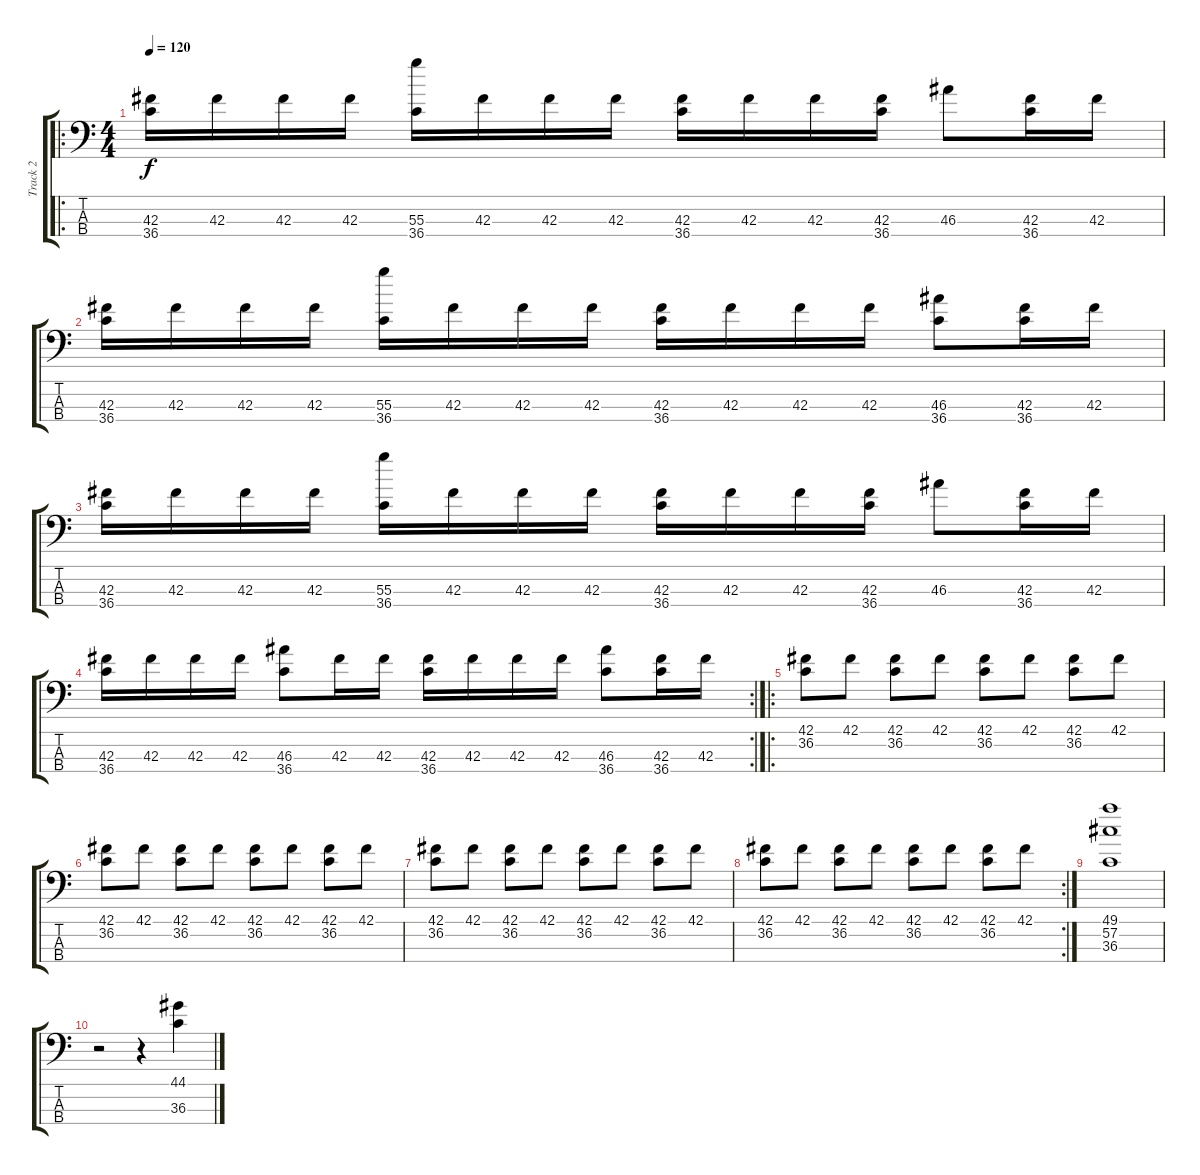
\track ("Track 2" "Track 2") {instrument acousticgrandpiano}
\staff {score tabs}
\tuning (C-1 C-1 C-1 C-1) {hide}
\ro
\ts (4 4)
\tempo 120
\clef f4
\ks c
(42.3 36.4).16{dy f} 42.3.16 42.3.16 42.3.16 (55.3 36.4).16 42.3.16 42.3.16 42.3.16 (42.3 36.4).16 42.3.16 42.3.16 (42.3 36.4).16 46.3.8 (42.3 36.4).16 42.3.16 |
(42.3 36.4).16 42.3.16 42.3.16 42.3.16 (55.3 36.4).16 42.3.16 42.3.16 42.3.16 (42.3 36.4).16 42.3.16 42.3.16 42.3.16 (46.3 36.4).8 (42.3 36.4).16 42.3.16 |
(42.3 36.4).16 42.3.16 42.3.16 42.3.16 (55.3 36.4).16 42.3.16 42.3.16 42.3.16 (42.3 36.4).16 42.3.16 42.3.16 (42.3 36.4).16 46.3.8 (42.3 36.4).16 42.3.16 |
\rc 2
(42.3 36.4).16 42.3.16 42.3.16 42.3.16 (46.3 36.4).8 42.3.16 42.3.16 (42.3 36.4).16 42.3.16 42.3.16 42.3.16 (46.3 36.4).8 (42.3 36.4).16 42.3.16 |
\ro
(42.1 36.2).8 42.1.8 (42.1 36.2).8 42.1.8 (42.1 36.2).8 42.1.8 (42.1 36.2).8 42.1.8 |
(42.1 36.2).8 42.1.8 (42.1 36.2).8 42.1.8 (42.1 36.2).8 42.1.8 (42.1 36.2).8 42.1.8 |
(42.1 36.2).8 42.1.8 (42.1 36.2).8 42.1.8 (42.1 36.2).8 42.1.8 (42.1 36.2).8 42.1.8 |
\rc 2
(42.1 36.2).8 42.1.8 (42.1 36.2).8 42.1.8 (42.1 36.2).8 42.1.8 (42.1 36.2).8 42.1.8 |
(49.1 57.2 36.3).1 |
r.2 r.4 (44.1 36.3).4
